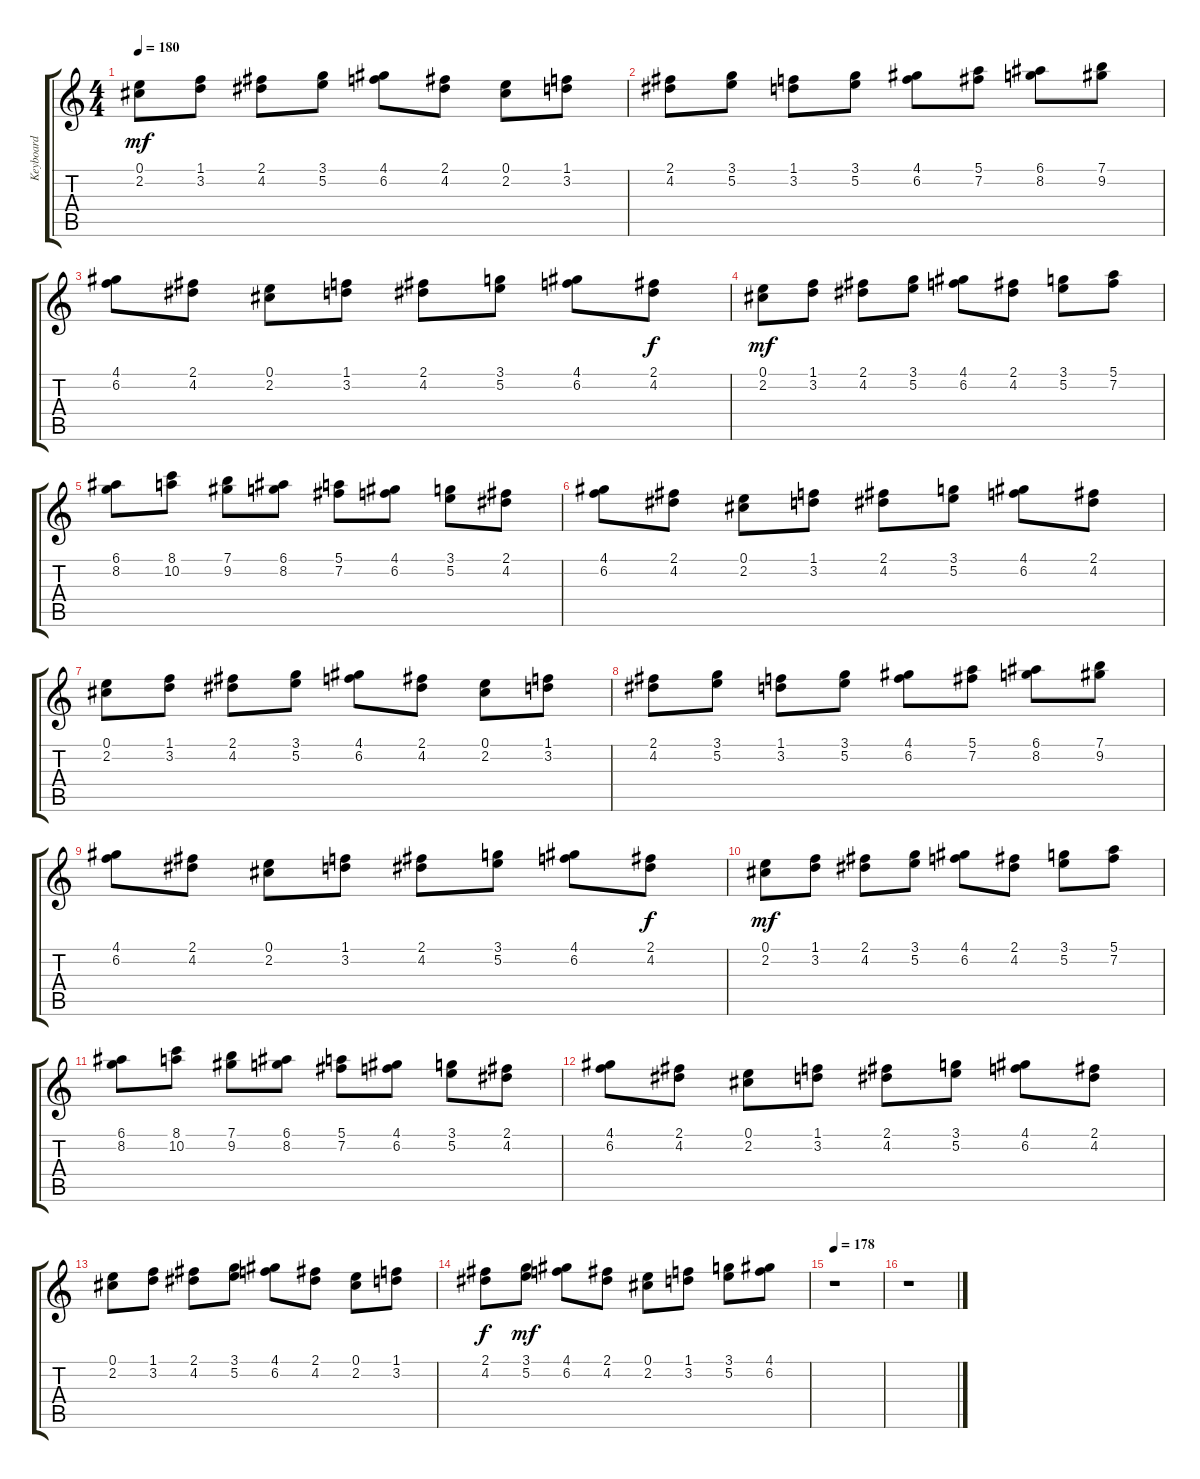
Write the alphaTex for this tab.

\track ("Keyboard" "Keyboard") {instrument stringensemble1}
\staff {score tabs}
\tuning (E5 B4 G4 D4 A3 D3) {hide}
\ts (4 4)
\tempo 180
\clef g2
\ks c
(0.1 2.2).8{dy mf} (1.1 3.2).8 (2.1 4.2).8 (3.1 5.2).8 (4.1 6.2).8 (2.1 4.2).8 (0.1 2.2).8 (1.1 3.2).8 |
(2.1 4.2).8 (3.1 5.2).8 (1.1 3.2).8 (3.1 5.2).8 (4.1 6.2).8 (5.1 7.2).8 (6.1 8.2).8 (7.1 9.2).8 |
(4.1 6.2).8 (2.1 4.2).8 (0.1 2.2).8 (1.1 3.2).8 (2.1 4.2).8 (3.1 5.2).8 (4.1 6.2).8 (2.1 4.2).8{dy f} |
(0.1 2.2).8{dy mf} (1.1 3.2).8 (2.1 4.2).8 (3.1 5.2).8 (4.1 6.2).8 (2.1 4.2).8 (3.1 5.2).8 (5.1 7.2).8 |
(6.1 8.2).8 (8.1 10.2).8 (7.1 9.2).8 (6.1 8.2).8 (5.1 7.2).8 (4.1 6.2).8 (3.1 5.2).8 (2.1 4.2).8 |
(4.1 6.2).8 (2.1 4.2).8 (0.1 2.2).8 (1.1 3.2).8 (2.1 4.2).8 (3.1 5.2).8 (4.1 6.2).8 (2.1 4.2).8 |
(0.1 2.2).8 (1.1 3.2).8 (2.1 4.2).8 (3.1 5.2).8 (4.1 6.2).8 (2.1 4.2).8 (0.1 2.2).8 (1.1 3.2).8 |
(2.1 4.2).8 (3.1 5.2).8 (1.1 3.2).8 (3.1 5.2).8 (4.1 6.2).8 (5.1 7.2).8 (6.1 8.2).8 (7.1 9.2).8 |
(4.1 6.2).8 (2.1 4.2).8 (0.1 2.2).8 (1.1 3.2).8 (2.1 4.2).8 (3.1 5.2).8 (4.1 6.2).8 (2.1 4.2).8{dy f} |
(0.1 2.2).8{dy mf} (1.1 3.2).8 (2.1 4.2).8 (3.1 5.2).8 (4.1 6.2).8 (2.1 4.2).8 (3.1 5.2).8 (5.1 7.2).8 |
(6.1 8.2).8 (8.1 10.2).8 (7.1 9.2).8 (6.1 8.2).8 (5.1 7.2).8 (4.1 6.2).8 (3.1 5.2).8 (2.1 4.2).8 |
(4.1 6.2).8 (2.1 4.2).8 (0.1 2.2).8 (1.1 3.2).8 (2.1 4.2).8 (3.1 5.2).8 (4.1 6.2).8 (2.1 4.2).8 |
(0.1 2.2).8 (1.1 3.2).8 (2.1 4.2).8 (3.1 5.2).8 (4.1 6.2).8 (2.1 4.2).8 (0.1 2.2).8 (1.1 3.2).8 |
(2.1 4.2).8{dy f} (3.1 5.2).8{dy mf} (4.1 6.2).8 (2.1 4.2).8 (0.1 2.2).8 (1.1 3.2).8 (3.1 5.2).8 (4.1 6.2).8 |
\tempo 178
r.1 |
r.1
